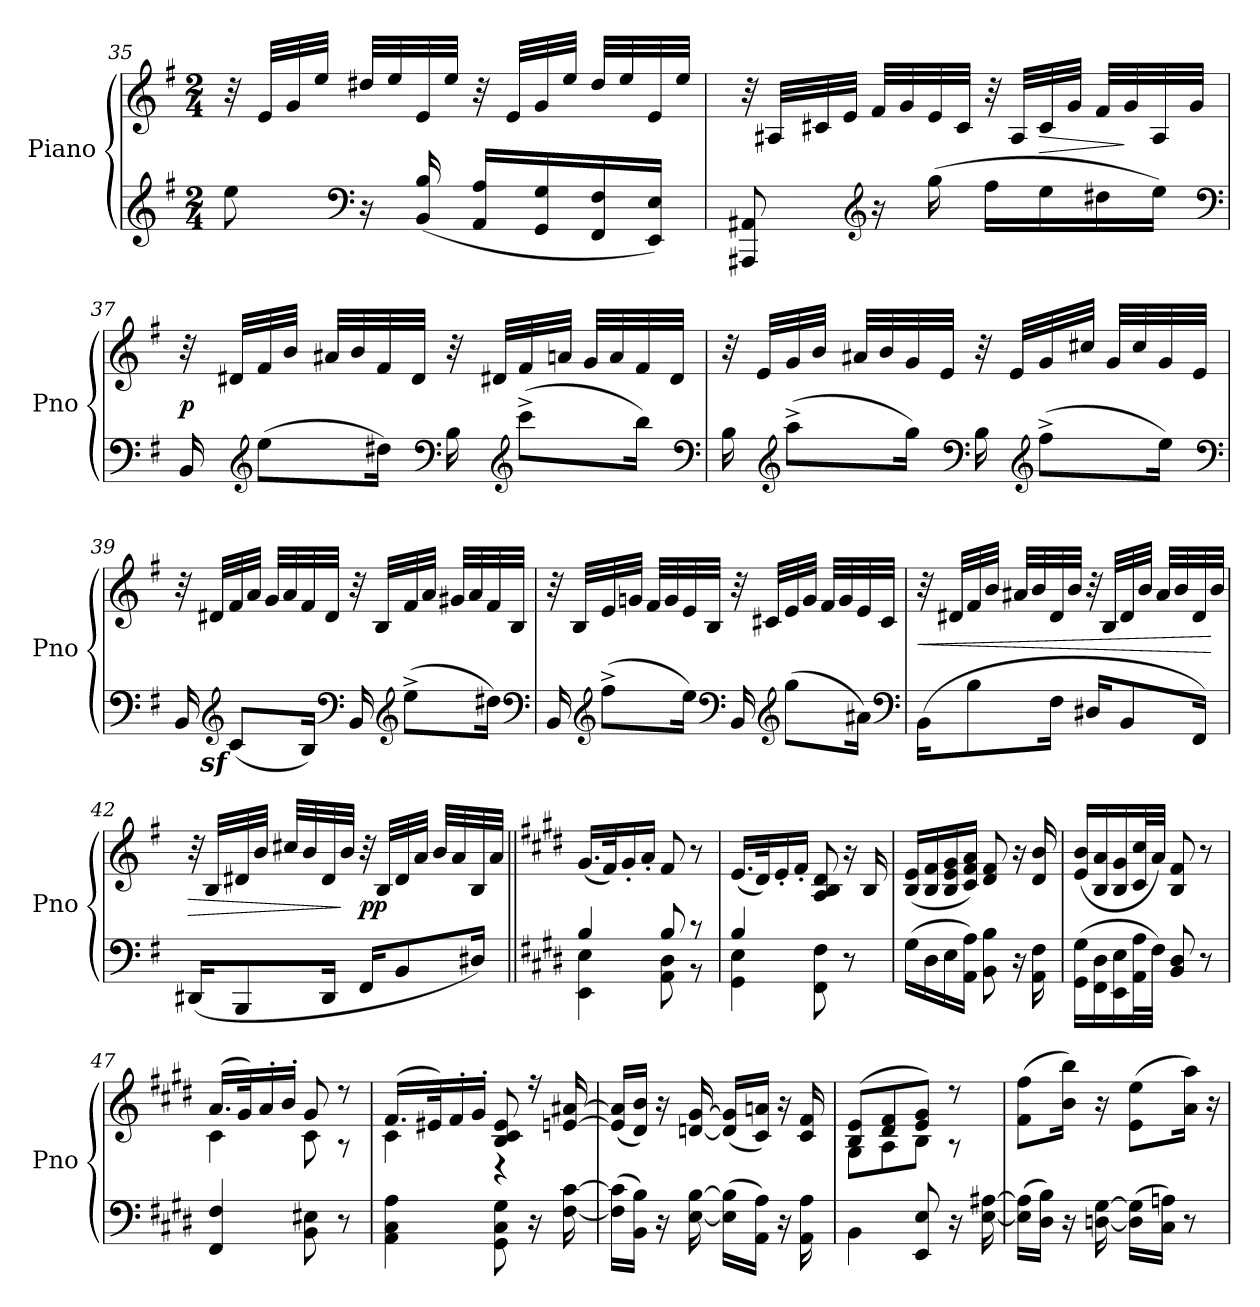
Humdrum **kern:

**kern	**kern	**dynam
*part1	*part1	*part1
*staff2	*staff1	*staff1/2
*I"Piano	*	*
*I'Pno	*	*
*clefG2	*clefG2	*
*k[f#]	*k[f#]	*
*e:	*e:	*
*M2/4	*M2/4	*
=35	=35	=35
8ee	32r	.
.	32eLLL	.
.	32g	.
.	32eeJJJ	.
*clefF4	*	*
16r	32dd#X/LLL	.
.	32ee/	.
(16BB/ 16B/	32e/	.
.	32ee/JJJ	.
16AA 16ALL	32r	.
.	32eLLL	.
16GG 16G	32g	.
.	32eeJJJ	.
16FF# 16F#	32dd#/LLL	.
.	32ee/	.
16EE 16EJJ)	32e/	.
.	32ee/JJJ	.
=36	=36	=36
8AAA#X 8AA#X	32r	.
.	32A#XLLL	.
.	32c#X	.
.	32eJJJ	.
*clefG2	*	*
16r	32f#LLL	.
.	32g	.
(16gg	32e	.
.	32c#JJJ	.
16ff#LL	32r	.
.	32A#LLL	.
16ee	32c#	>
.	32gJJJ	.
16dd#X	32f#LLL	.
.	32g	]
16eeJJ)	32A#	.
.	32gJJJ	.
*clefF4	*	*
=37	=37	=37
16BB	32r	p
.	32d#XLLL	.
*clefG2	*	*
(8eeL	32f#	.
.	32bJJJ	.
.	32a#XLLL	.
.	32b	.
16dd#XJk)	32f#	.
.	32d#JJJ	.
*clefF4	*	*
16B	32r	.
.	32d#XLLL	.
*clefG2	*	*
(8ccc^<L	32f#	.
.	32anJJJ	.
.	32gLLL	.
.	32a	.
16bbJk)	32f#	.
.	32d#JJJ	.
*clefF4	*	*
=38	=38	=38
16B	32r	.
.	32eLLL	.
*clefG2	*	*
(8aa^<L	32g	.
.	32bJJJ	.
.	32a#XLLL	.
.	32b	.
16ggJk)	32g	.
.	32eJJJ	.
*clefF4	*	*
16B	32r	.
.	32eLLL	.
*clefG2	*	*
(8ff#^<L	32g	.
.	32cc#XJJJ	.
.	32gLLL	.
.	32cc#	.
16eeJk)	32g	.
.	32eJJJ	.
*clefF4	*	*
=39	=39	=39
16BB	32r	.
.	32d#XLLL	.
*clefG2	*	*
!LO:DY:rj	!	!
(8czL	32f#	.
.	32aJJJ	.
.	32gLLL	.
.	32a	.
16BJk)	32f#	.
.	32d#JJJ	.
*clefF4	*	*
16BB	32r	.
.	32BLLL	.
*clefG2	*	*
(8ee^<L	32f#	.
.	32aJJJ	.
.	32g#XLLL	.
.	32a	.
16dd#XJk)	32f#	.
.	32BJJJ	.
*clefF4	*	*
=40	=40	=40
16BB	32r	.
.	32BLLL	.
*clefG2	*	*
(8ff#^<L	32e	.
.	32gnJJJ	.
.	32f#LLL	.
.	32g	.
16eeJk)	32e	.
.	32BJJJ	.
*clefF4	*	*
16BB	32r	.
.	32c#XLLL	.
*clefG2	*	*
(8ggL	32e	.
.	32gJJJ	.
.	32f#LLL	.
.	32g	.
16a#XJk)	32e	.
.	32c#JJJ	.
*clefF4	*	*
=41	=41	=41
(<16BBKL	32r	<
.	32d#XLLL	.
8B	32f#	.
.	32bJJJ	.
.	32a#XLLL	.
.	32b	.
16F#Jk	32d#	.
.	32bJJJ	.
16D#XKL	32r	.
.	32BLLL	.
8BB	32d#	.
.	32bJJJ	.
.	32a#LLL	.
.	32b	.
16FF#Jk)	32d#	.
.	32bJJJ	[
=42	=42	=42
(16DD#XKL	32r	>
.	32BLLL	.
8BBB	32d#X	.
.	32bJJJ	.
.	32cc#XLLL	.
.	32b	.
16DD#Jk	32d#	.
.	32bJJJ	]
16FF#KL	32r	pp
.	32BLLL	.
8BB	32d#	.
.	32aJJJ	.
.	32bLLL	.
.	32a	.
16D#XJk)	32B	.
.	32aJJJ	.
=43||	=43||	=43||
*k[f#c#g#d#]	*k[f#c#g#d#]	*
*E:	*E:	*
*^	*	*
4B	4EE 4E	(16.g#LL	.
.	.	32f#K)	.
.	.	16g#'	.
.	.	16a'JJ	.
8B	8AA 8D#	8f#	.
8r	8r	8r	.
=44	=44	=44	=44
4B/	4GG# 4E	(16.eLL	.
.	.	32d#K)	.
.	.	16e'	.
.	.	16f#'JJ	.
4ryy	8FF#\ 8F#\	8A/ 8B/ 8d#/	.
.	8r	16r	.
.	.	16B	.
*v	*v	*	*
=45	=45	=45
(16G#LL	(16B 16eLL	.
16D#	16B 16f#	.
16E	16B 16e 16g#	.
16AA 16AJJ)	16c# 16f# 16aJJ)	.
8BB 8B	8d# 8f#	.
16r	16r	.
16AA\ 16F#\	16d# 16b	.
=46	=46	=46
(16GG#\ 16G#\LL	(16e 16bLL	.
16FF#\ 16D#\	16B 16a	.
16EE\ 16E\	16B 16g#	.
32AA\ 32A\L	32c# 32cc#L	.
32F#\JJJ)	32aJJJ)	.
8BB 8D#	8B 8f#	.
8r	8r	.
=47	=47	=47
*	*^	*
4FF# 4F#	(<16.aLL	4c#	.
.	32g#K)	.	.
.	16a'<	.	.
.	16b'<JJ	.	.
8BB\ 8E#X\	8g#	8c#	.
8r	8r	8r	.
=48	=48	=48	=48
4AA 4C# 4A	(<16.f#LL	4c#	.
.	32e#XK)	.	.
.	16f#'<	.	.
.	16g#'<JJ	.	.
8GG#\ 8C#\ 8G#\	8B 8c# 8e#	4r	.
16r	16r	.	.
[16F# [16c#	[16en [16a#X	.	.
*	*v	*v	*
=49	=49	=49
(16F#] 16c#]LL	(16e] 16a#]LL	.
16BB 16BJJ)	16d# 16bJJ)	.
16r	16r	.
[16E [16B	[16dn [16g#	.
(16E] 16B]LL	(16d] 16g#]LL	.
16AA 16AJJ)	16c# 16anJJ)	.
16r	16r	.
16AA 16A	16c# 16f#	.
=50	=50	=50
*	*^	*
4BB\	(>8B 8eL	8G#/L	.
.	8d# 8f#	8A\	.
8EE 8E	8e 8g#J)	8B\J	.
16r	8r	8r	.
[16E [16A#X	.	.	.
*	*v	*v	*
=51	=51	=51
(16E] 16A#]LL	(8f# 8ff#L	.
16D# 16BJJ)	.	.
16r	16b 16bbJk)	.
[16Dn [16G#	16r	.
(16D] 16G#]LL	(8e 8eeL	.
16C# 16AnJJ)	.	.
8r	16a 16aaJk)	.
.	16r	.
=	=	=
*-	*-	*-
